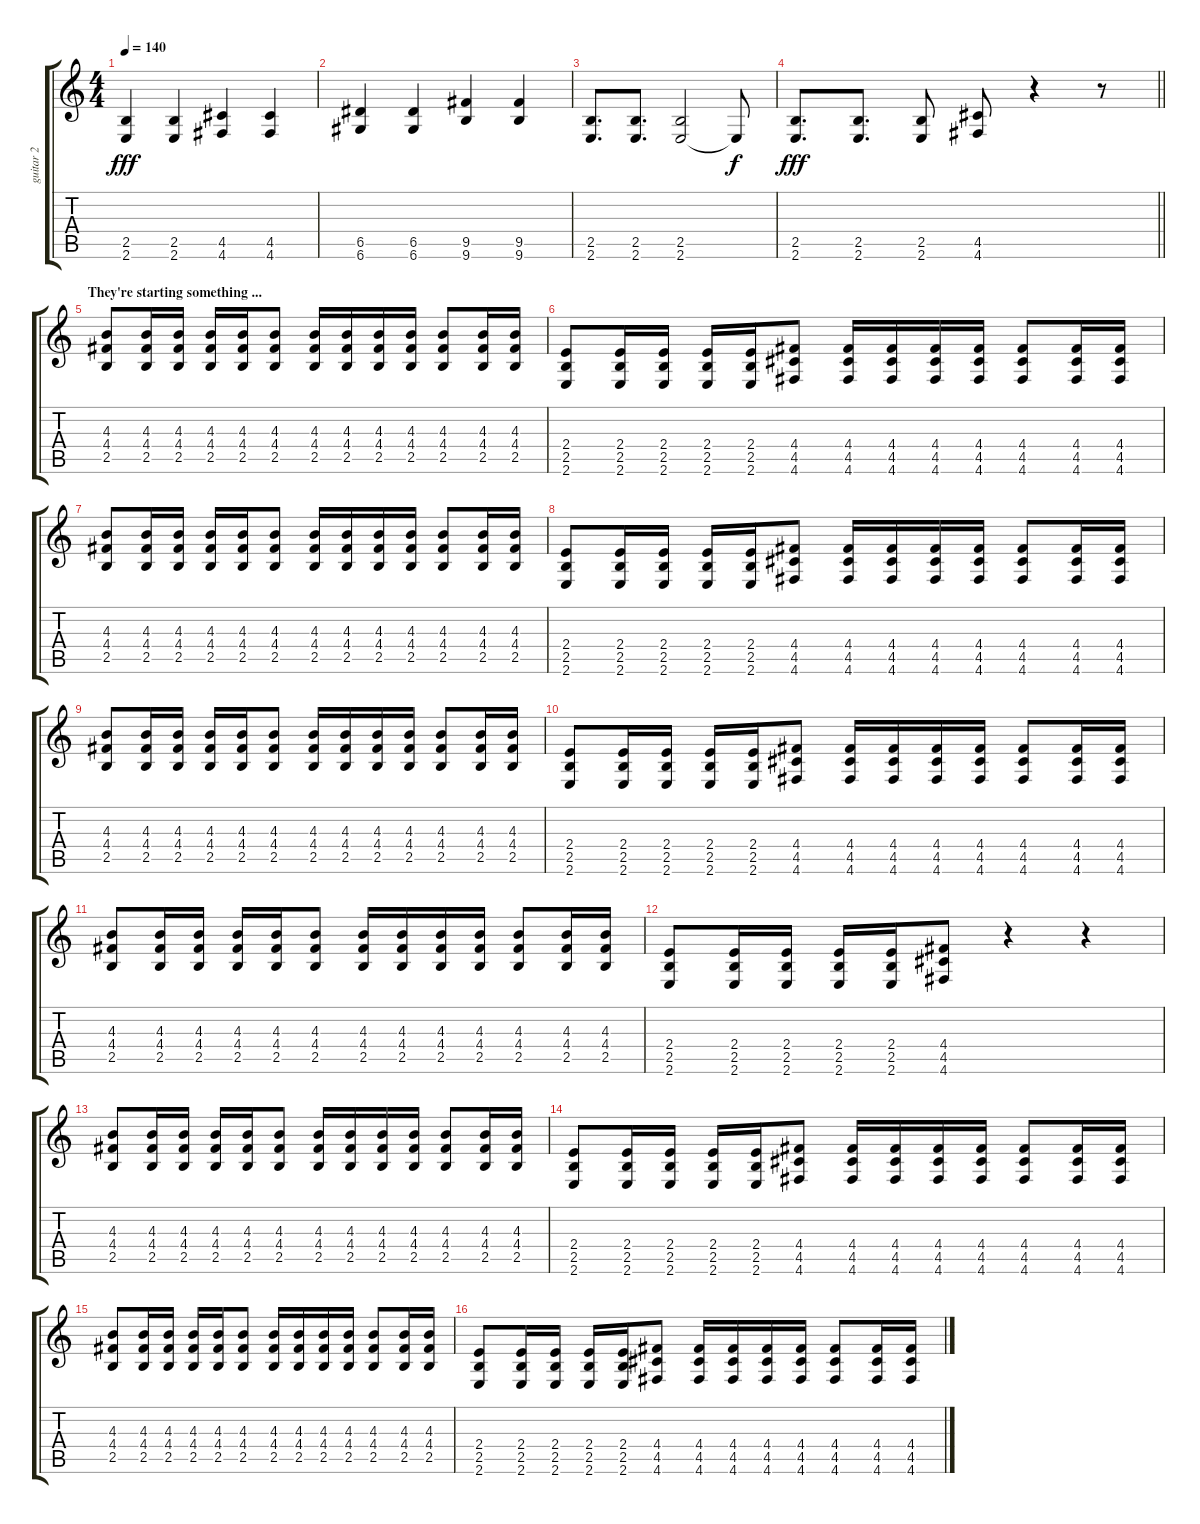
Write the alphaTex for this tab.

\track ("guitar 2" "guitar 2") {instrument overdrivenguitar}
\staff {score tabs}
\tuning (E4 B3 G3 D3 A2 D2) {hide}
\ts (4 4)
\tempo 140
\clef g2
\ks c
(2.5 2.6).4{dy fff} (2.5 2.6).4 (4.5 4.6).4 (4.5 4.6).4 |
(6.5 6.6).4 (6.5 6.6).4 (9.5 9.6).4 (9.5 9.6).4 |
(2.5 2.6).8{d} (2.5 2.6).8{d} (2.5 2.6).2 2.6{t}.8{dy f} |
\barLineRight lightlight
(2.5 2.6).8{d dy fff} (2.5 2.6).8{d} (2.5 2.6).8 (4.5 4.6).8 r.4 r.8 |
\section ("" "They're starting something ...")
(4.3 4.4 2.5).8 (4.3 4.4 2.5).16 (4.3 4.4 2.5).16 (4.3 4.4 2.5).16 (4.3 4.4 2.5).16 (4.3 4.4 2.5).8 (4.3 4.4 2.5).16 (4.3 4.4 2.5).16 (4.3 4.4 2.5).16 (4.3 4.4 2.5).16 (4.3 4.4 2.5).8 (4.3 4.4 2.5).16 (4.3 4.4 2.5).16 |
(2.4 2.5 2.6).8 (2.4 2.5 2.6).16 (2.4 2.5 2.6).16 (2.4 2.5 2.6).16 (2.4 2.5 2.6).16 (4.4 4.5 4.6).8 (4.4 4.5 4.6).16 (4.4 4.5 4.6).16 (4.4 4.5 4.6).16 (4.4 4.5 4.6).16 (4.4 4.5 4.6).8 (4.4 4.5 4.6).16 (4.4 4.5 4.6).16 |
(4.3 4.4 2.5).8 (4.3 4.4 2.5).16 (4.3 4.4 2.5).16 (4.3 4.4 2.5).16 (4.3 4.4 2.5).16 (4.3 4.4 2.5).8 (4.3 4.4 2.5).16 (4.3 4.4 2.5).16 (4.3 4.4 2.5).16 (4.3 4.4 2.5).16 (4.3 4.4 2.5).8 (4.3 4.4 2.5).16 (4.3 4.4 2.5).16 |
(2.4 2.5 2.6).8 (2.4 2.5 2.6).16 (2.4 2.5 2.6).16 (2.4 2.5 2.6).16 (2.4 2.5 2.6).16 (4.4 4.5 4.6).8 (4.4 4.5 4.6).16 (4.4 4.5 4.6).16 (4.4 4.5 4.6).16 (4.4 4.5 4.6).16 (4.4 4.5 4.6).8 (4.4 4.5 4.6).16 (4.4 4.5 4.6).16 |
(4.3 4.4 2.5).8 (4.3 4.4 2.5).16 (4.3 4.4 2.5).16 (4.3 4.4 2.5).16 (4.3 4.4 2.5).16 (4.3 4.4 2.5).8 (4.3 4.4 2.5).16 (4.3 4.4 2.5).16 (4.3 4.4 2.5).16 (4.3 4.4 2.5).16 (4.3 4.4 2.5).8 (4.3 4.4 2.5).16 (4.3 4.4 2.5).16 |
(2.4 2.5 2.6).8 (2.4 2.5 2.6).16 (2.4 2.5 2.6).16 (2.4 2.5 2.6).16 (2.4 2.5 2.6).16 (4.4 4.5 4.6).8 (4.4 4.5 4.6).16 (4.4 4.5 4.6).16 (4.4 4.5 4.6).16 (4.4 4.5 4.6).16 (4.4 4.5 4.6).8 (4.4 4.5 4.6).16 (4.4 4.5 4.6).16 |
(4.3 4.4 2.5).8 (4.3 4.4 2.5).16 (4.3 4.4 2.5).16 (4.3 4.4 2.5).16 (4.3 4.4 2.5).16 (4.3 4.4 2.5).8 (4.3 4.4 2.5).16 (4.3 4.4 2.5).16 (4.3 4.4 2.5).16 (4.3 4.4 2.5).16 (4.3 4.4 2.5).8 (4.3 4.4 2.5).16 (4.3 4.4 2.5).16 |
(2.4 2.5 2.6).8 (2.4 2.5 2.6).16 (2.4 2.5 2.6).16 (2.4 2.5 2.6).16 (2.4 2.5 2.6).16 (4.4 4.5 4.6).8 r.4 r.4 |
(4.3 4.4 2.5).8 (4.3 4.4 2.5).16 (4.3 4.4 2.5).16 (4.3 4.4 2.5).16 (4.3 4.4 2.5).16 (4.3 4.4 2.5).8 (4.3 4.4 2.5).16 (4.3 4.4 2.5).16 (4.3 4.4 2.5).16 (4.3 4.4 2.5).16 (4.3 4.4 2.5).8 (4.3 4.4 2.5).16 (4.3 4.4 2.5).16 |
(2.4 2.5 2.6).8 (2.4 2.5 2.6).16 (2.4 2.5 2.6).16 (2.4 2.5 2.6).16 (2.4 2.5 2.6).16 (4.4 4.5 4.6).8 (4.4 4.5 4.6).16 (4.4 4.5 4.6).16 (4.4 4.5 4.6).16 (4.4 4.5 4.6).16 (4.4 4.5 4.6).8 (4.4 4.5 4.6).16 (4.4 4.5 4.6).16 |
(4.3 4.4 2.5).8 (4.3 4.4 2.5).16 (4.3 4.4 2.5).16 (4.3 4.4 2.5).16 (4.3 4.4 2.5).16 (4.3 4.4 2.5).8 (4.3 4.4 2.5).16 (4.3 4.4 2.5).16 (4.3 4.4 2.5).16 (4.3 4.4 2.5).16 (4.3 4.4 2.5).8 (4.3 4.4 2.5).16 (4.3 4.4 2.5).16 |
(2.4 2.5 2.6).8 (2.4 2.5 2.6).16 (2.4 2.5 2.6).16 (2.4 2.5 2.6).16 (2.4 2.5 2.6).16 (4.4 4.5 4.6).8 (4.4 4.5 4.6).16 (4.4 4.5 4.6).16 (4.4 4.5 4.6).16 (4.4 4.5 4.6).16 (4.4 4.5 4.6).8 (4.4 4.5 4.6).16 (4.4 4.5 4.6).16
